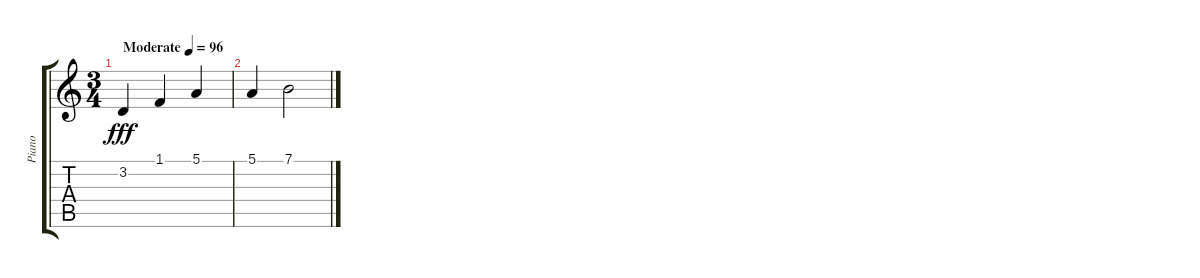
\track ("Piano" "Piano") {instrument acousticgrandpiano}
\staff {score tabs}
\tuning (E4 B3 G3 D3 A2 E2) {hide}
\ts (3 4)
\tempo (96 "Moderate")
\clef g2
\ks c
3.2.4{dy fff instrument acousticgrandpiano} 1.1.4 5.1.4 |
5.1.4 7.1.2
